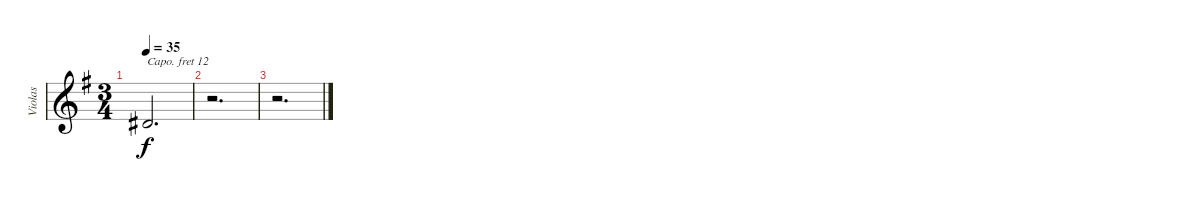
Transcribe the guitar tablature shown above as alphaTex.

\track ("Violas" "Violas") {instrument stringensemble1}
\staff {score}
\capo 12
\tuning (Ab3 Db3 Gb2 B1) {hide}
\ts (3 4)
\tempo 35
\clef g2
\ks eminor
2.2.2{d dy f} |
r.2{d} |
r.2{d}
